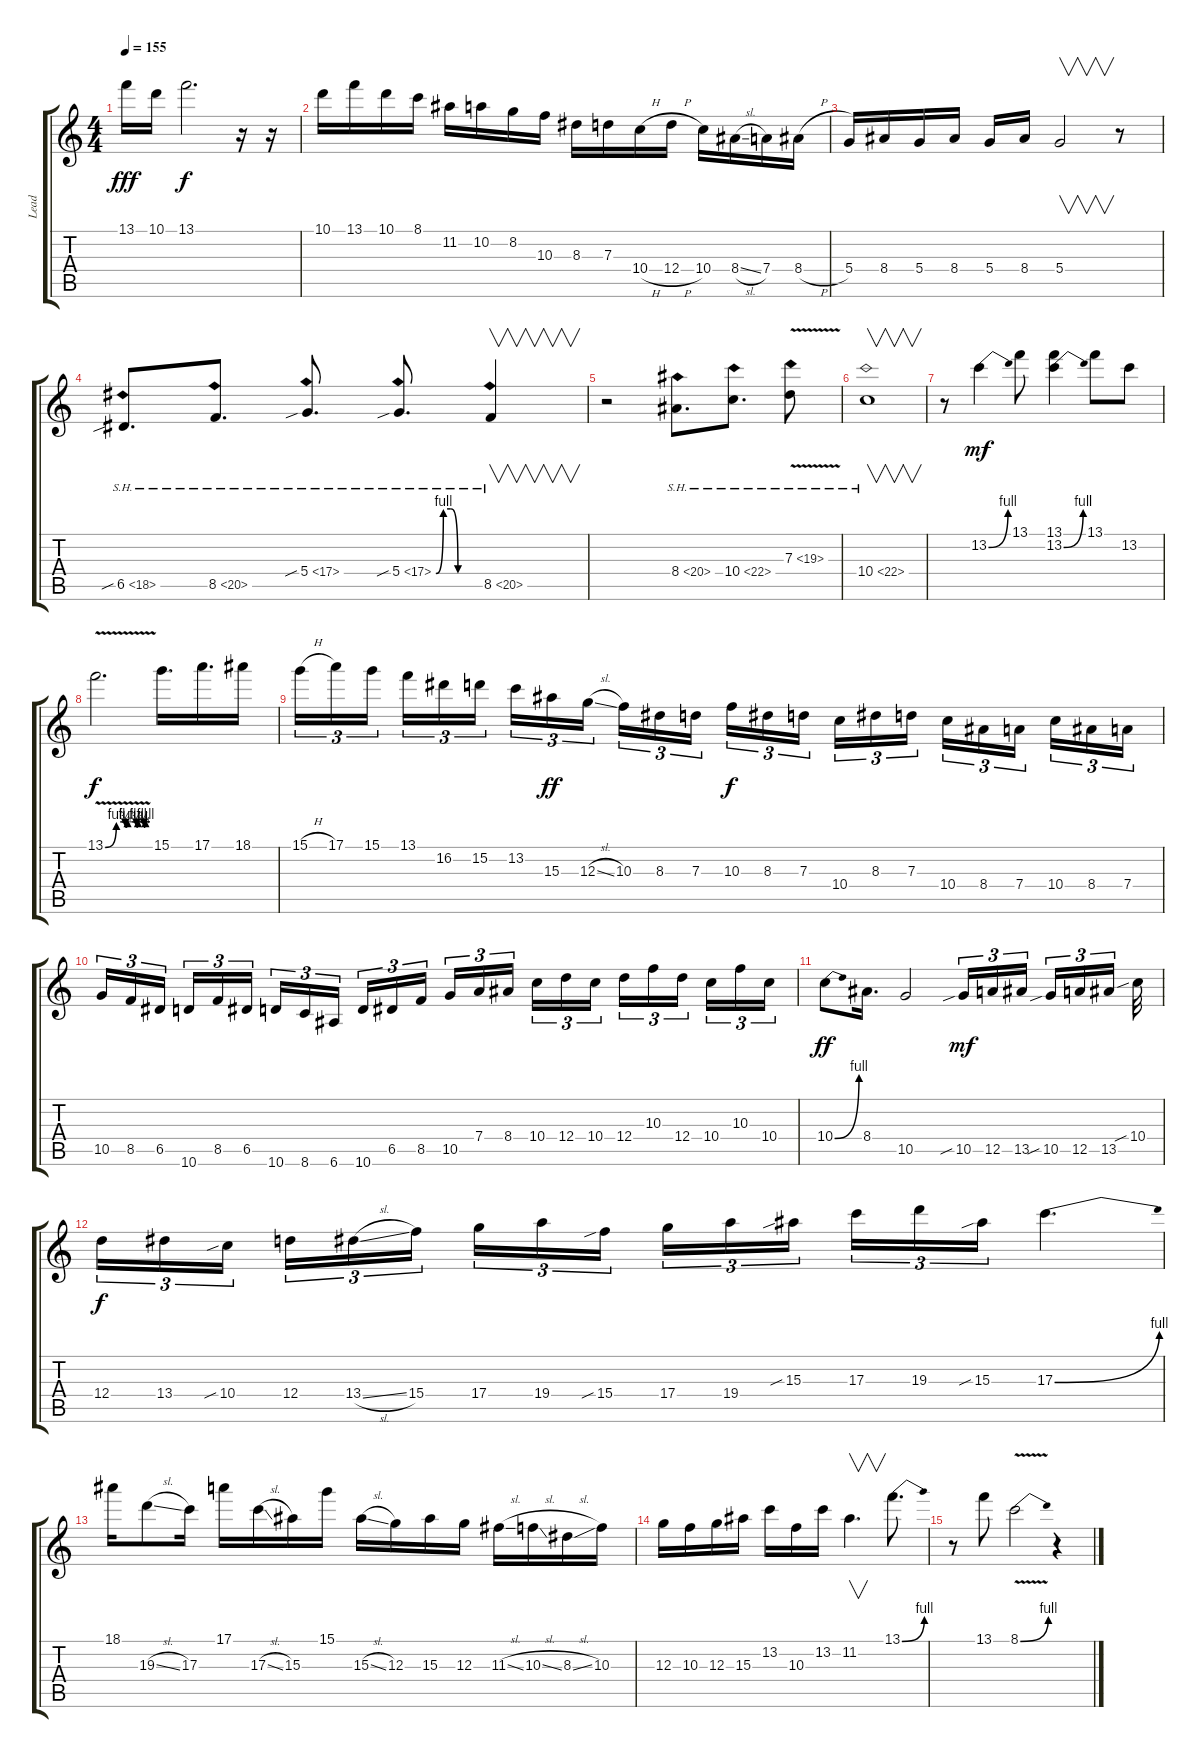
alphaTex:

\track ("Lead" "Lead") {instrument overdrivenguitar}
\staff {score tabs}
\tuning (E4 B3 G3 D3 A2 E2) {hide}
\ts (4 4)
\tempo 155
\clef g2
\ks c
13.1.16{dy fff} 10.1.16 13.1.2{d dy f} r.16 r.16 |
10.1.16 13.1.16 10.1.16 8.1.16 11.2.16 10.2.16 8.2.16 10.3.16 8.3.16 7.3.16 10.4{h}.16 12.4{h}.16 10.4.16 8.4{sl}.16 7.4.16 8.4{h}.16 |
5.4.16 8.4.16 5.4.16 8.4.16 5.4.16 8.4.16 5.4.2{v} r.8 |
6.5{sh 12 sib}.8{d} 8.5{sh 12}.8{d} 5.4{sh 12 sib}.8{d} 5.4{be (custom 0 0 10 4 20 4 30 0 60 0) sh 12 sib}.8{d} 8.5{sh 12}.4{v} |
r.2 8.4{sh 12}.8{d} 10.4{sh 12}.8{d} 7.3{sh 12 v}.8 |
10.4{sh 12}.1{v} |
r.8 13.2{be (bend 0 0 60 4)}.4{dy mf} 13.1.8 (13.1 13.2{be (bend 0 0 60 4)}).4 13.1.8 13.2.8 |
13.1{be (custom 0 0 15 4 25 4 27 3 30 4 40 4 42 3 44 4 50 4 52 3 54 4 60 4) v}.2{d dy f} 15.1.16{d} 17.1.16{d} 18.1.16 |
15.1{h}.16{tu (3 2)} 17.1.16{tu (3 2)} 15.1.16{tu (3 2) beam splitsecondary} 13.1.16{tu (3 2)} 16.2.16{tu (3 2)} 15.2.16{tu (3 2)} 13.2.16{tu (3 2)} 15.3.16{tu (3 2) dy ff} 12.3{sl}.16{tu (3 2) beam splitsecondary} 10.3.16{tu (3 2)} 8.3.16{tu (3 2)} 7.3.16{tu (3 2)} 10.3.16{tu (3 2) dy f} 8.3.16{tu (3 2)} 7.3.16{tu (3 2) beam splitsecondary} 10.4.16{tu (3 2)} 8.3.16{tu (3 2)} 7.3.16{tu (3 2)} 10.4.16{tu (3 2)} 8.4.16{tu (3 2)} 7.4.16{tu (3 2) beam splitsecondary} 10.4.16{tu (3 2)} 8.4.16{tu (3 2)} 7.4.16{tu (3 2)} |
10.5.16{tu (3 2)} 8.5.16{tu (3 2)} 6.5.16{tu (3 2) beam splitsecondary} 10.6.16{tu (3 2)} 8.5.16{tu (3 2)} 6.5.16{tu (3 2)} 10.6.16{tu (3 2)} 8.6.16{tu (3 2)} 6.6.16{tu (3 2) beam splitsecondary} 10.6.16{tu (3 2)} 6.5.16{tu (3 2)} 8.5.16{tu (3 2)} 10.5.16{tu (3 2)} 7.4.16{tu (3 2)} 8.4.16{tu (3 2) beam splitsecondary} 10.4.16{tu (3 2)} 12.4.16{tu (3 2)} 10.4.16{tu (3 2)} 12.4.16{tu (3 2)} 10.3.16{tu (3 2)} 12.4.16{tu (3 2) beam splitsecondary} 10.4.16{tu (3 2)} 10.3.16{tu (3 2)} 10.4.16{tu (3 2)} |
10.4{be (bend 0 0 60 4)}.8{dy ff} 8.4.16{d} 10.5.2 10.5{sib}.16{tu (3 2) dy mf} 12.5.16{tu (3 2)} 13.5.16{tu (3 2) beam splitsecondary} 10.5{sib}.16{tu (3 2)} 12.5.16{tu (3 2)} 13.5.16{tu (3 2) beam splitsecondary} 10.4{sib}.32 |
12.4.16{tu (3 2) dy f} 13.4.16{tu (3 2)} 10.4{sib}.16{tu (3 2) beam splitsecondary} 12.4.16{tu (3 2)} 13.4{sl}.16{tu (3 2)} 15.4.16{tu (3 2)} 17.4.16{tu (3 2)} 19.4.16{tu (3 2)} 15.4{sib}.16{tu (3 2) beam splitsecondary} 17.4.16{tu (3 2)} 19.4.16{tu (3 2)} 15.3{sib}.16{tu (3 2)} 17.3.16{tu (3 2)} 19.3.16{tu (3 2)} 15.3{sib}.16{tu (3 2)} 17.3{be (bend 0 0 60 4)}.4{d} |
18.1.16 19.3{sl}.8 17.3.16 17.1.16 17.3{sl}.16 15.3.16 15.1.16 15.3{sl}.16 12.3.16 15.3.16 12.3.16 11.3{sl}.16 10.3{sl}.16 8.3{sl}.16 10.3.16 |
12.3.16 10.3.16 12.3.16 15.3.16 13.2.16 10.3.16 13.2.16 11.2.4{v d} 13.1{be (bend 0 0 60 4)}.8{d} |
r.8 13.1.8 8.1{be (bend 0 0 60 4) v}.2 r.4
